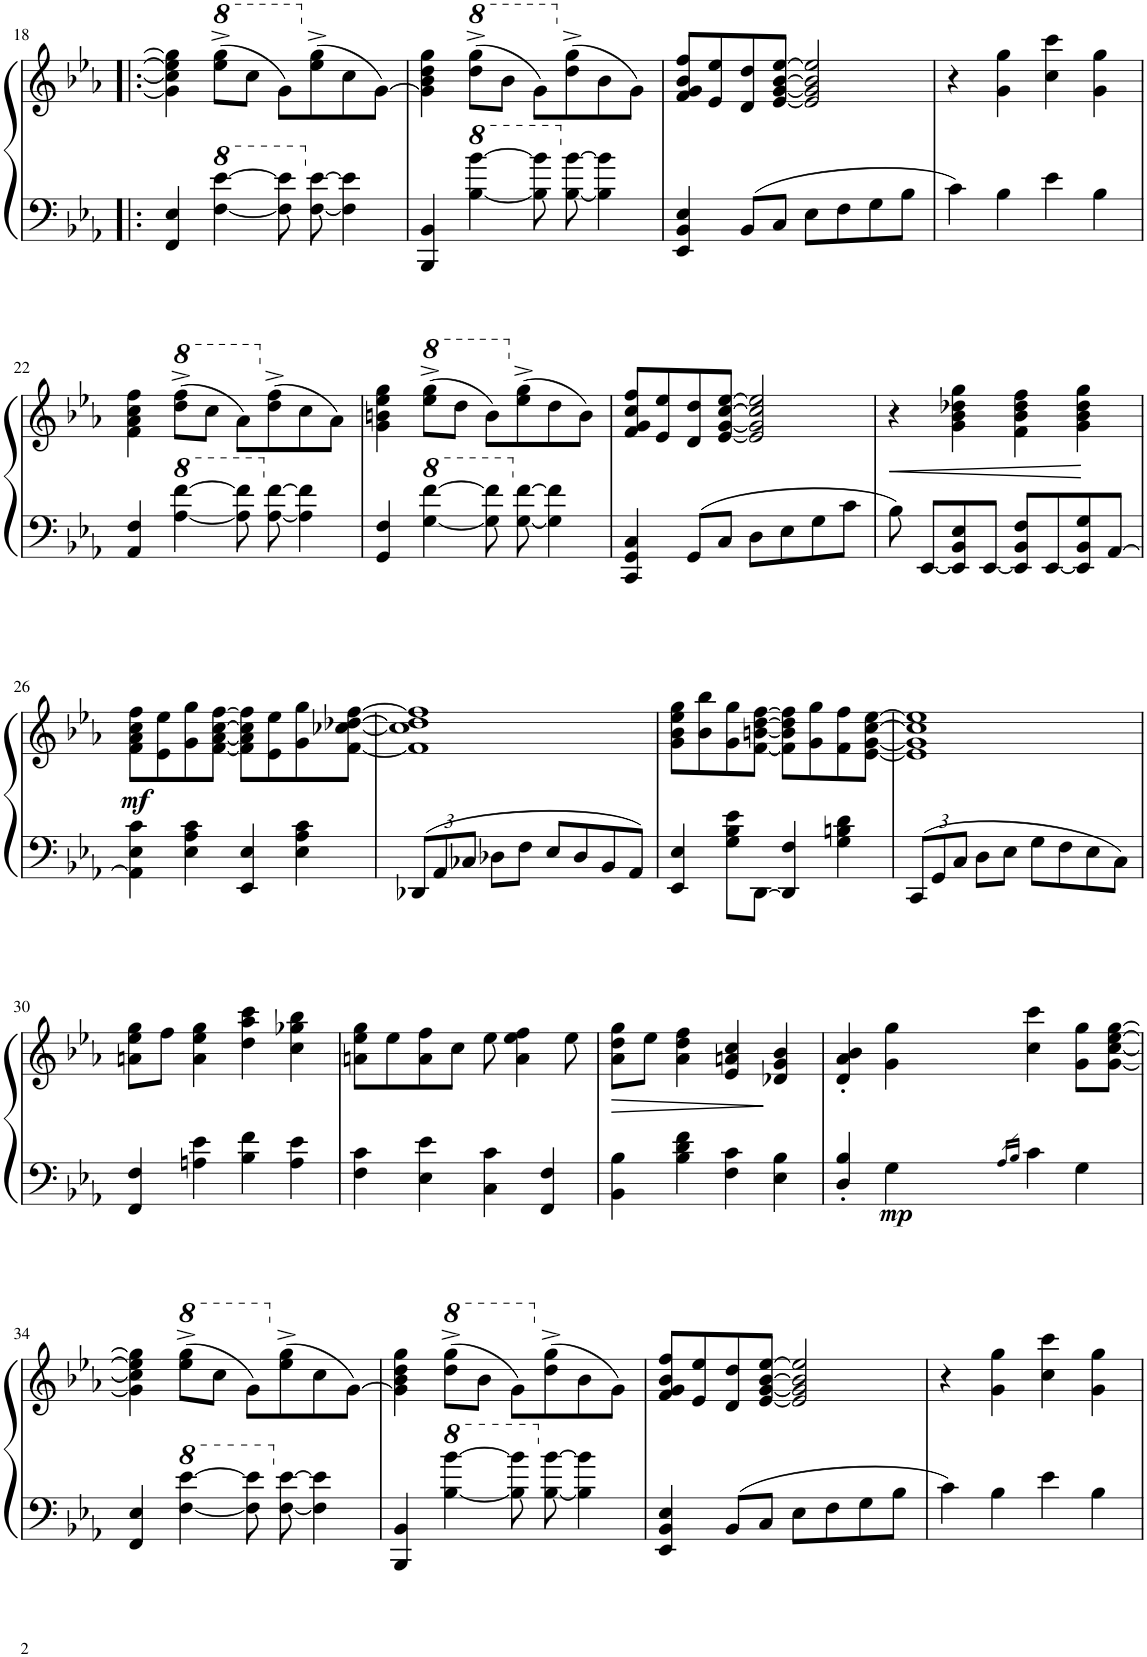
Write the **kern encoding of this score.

**kern	**kern	**dynam
*part1	*part1	*part1
*staff2	*staff1	*staff1/2
*I"Piano	*	*
*I'Pno.	*	*
!!LO:PB:g=z
*clefF4	*clefG2	*
*k[b-e-a-]	*k[b-e-a-]	*
*E-:	*E-:	*
*M4/4	*M4/4	*
*met(c)	*met(c)	*
=18!|:	=18!|:	=18!|:
4FF/ 4E-/	4g\] 4cc\] 4ee-\] 4gg\]	.
*8va	*	*
*	*8va	*
[4f\ [4ee-\	(8eee-\^ 8ggg\^L	.
.	8ccc\J	.
8f\] 8ee-\]	8gg\L)	.
*X8va	*	*
*	*X8va	*
[8F\ [8e-\	(8ee-\^ 8gg\^	.
4F\] 4e-\]	8cc\	.
.	[8g\J)	.
=19	=19	=19
4BBB-/ 4BB-/	4g\] 4b-\ 4dd\ 4gg\	.
*8va	*	*
*	*8va	*
[4b-\ [4bb-\	(8ddd\^ 8ggg\^L	.
.	8bb-\J	.
8b-\] 8bb-\]	8gg\L)	.
*X8va	*	*
*	*X8va	*
[8B-\ [8b-\	(8dd\^ 8gg\^	.
4B-\] 4b-\]	8b-\	.
.	8g\J)	.
=20	=20	=20
4EE-/ 4BB-/ 4E-/	8f/ 8g/ 8b-/ 8ff/L	.
.	8e-/ 8ee-/	.
8BB-/L	8d/ 8dd/	.
8C/J	[8e-/ [8g/ [8b-/ [8ee-/J	.
8E-\L	2e-/] 2g/] 2b-/] 2ee-/]	.
8F\	.	.
8G\	.	.
8B-\J	.	.
=21	=21	=21
4c\	4r	.
4B-\	4g\ 4gg\	.
4e-\	4cc\ 4ccc\	.
4B-\	4g\ 4gg\	.
!!LO:LB:g=z
=22	=22	=22
4AA-/ 4F/	4f\ 4a-\ 4cc\ 4ff\	.
*8va	*	*
*	*8va	*
[4a-\ [4ff\	(8ddd\^ 8fff\^L	.
.	8ccc\J	.
8a-\] 8ff\]	8aa-\L)	.
*X8va	*	*
*	*X8va	*
[8A-\ [8f\	(8dd\^ 8ff\^	.
4A-\] 4f\]	8cc\	.
.	8a-\J)	.
=23	=23	=23
4GG/ 4F/	4g\ 4bn\ 4ee-\ 4gg\	.
*8va	*	*
*	*8va	*
[4g\ [4ff\	(8eee-\^ 8ggg\^L	.
.	8ddd\J	.
8g\] 8ff\]	8bb\L)	.
*X8va	*	*
*	*X8va	*
[8G\ [8f\	(8ee-\^ 8gg\^	.
4G\] 4f\]	8dd\	.
.	8b\J)	.
=24	=24	=24
4CC/ 4GG/ 4C/	8f/ 8g/ 8cc/ 8ff/L	.
.	8e-/ 8ee-/	.
8GG/L	8d/ 8dd/	.
8C/J	[8e-/ [8g/ [8cc/ [8ee-/J	.
8D\L	2e-/] 2g/] 2cc/] 2ee-/]	.
8E-\	.	.
8G\	.	.
8c\J	.	.
=25	=25	=25
!	!	!LO:HP:b
8B-\	4r	<
[8EE-/L	.	.
8EE-/] 8BB-/ 8E-/	4g\ 4b-\ 4dd-X\ 4gg\	.
[8EE-/J	.	.
8EE-/] 8BB-/ 8F/L	4f\ 4b-\ 4dd-\ 4ff\	.
[8EE-/	.	.
8EE-/] 8BB-/ 8G/	4g\ 4b-\ 4dd-\ 4gg\	[
[8AA-/J	.	.
!!LO:LB:g=z
=26	=26	=26
!	!	!LO:DY:b
4AA-\] 4E-\ 4c\	8f\ 8a-\ 8cc\ 8ff\L	mf
.	8e-\ 8ee-\	.
4E-\' 4A-\' 4c\'	8g\ 8gg\	.
.	[8f\ [8a-\ [8cc\ [8ff\J	.
4EE-/ 4E-/	8f\] 8a-\] 8cc\] 8ff\]L	.
.	8e-\ 8ee-\	.
4E-\' 4A-\' 4c\'	8g\ 8gg\	.
.	[8f\ [8cc-X\ [8dd-X\ [8ff\J	.
=27	=27	=27
*Xbrackettup	*	*
12DD-X/L	1f] 1cc-] 1dd-] 1ff]	.
12AA-/	.	.
12C-X/J	.	.
8D-X\L	.	.
8F\J	.	.
8E-/L	.	.
8D-/	.	.
8BB-/	.	.
8AA-/J	.	.
=28	=28	=28
4EE-/ 4E-/	8g\ 8b-\ 8ee-\ 8gg\L	.
.	8b-\ 8bb-\	.
8G\' 8B-\' 8e-\'L	8g\ 8gg\	.
[8DD\J	[8f\ [8bn\ [8dd\ [8ff\J	.
4DD/] 4F/	8f\] 8b\] 8dd\] 8ff\]L	.
.	8g\ 8gg\	.
4G\' 4Bn\' 4d\'	8f\ 8ff\	.
.	[8e-\ [8g\ [8cc\ [8ee-\J	.
=29	=29	=29
12CC/L	1e-] 1g] 1cc] 1ee-]	.
12GG/	.	.
12C/J	.	.
8D\L	.	.
8E-\J	.	.
8G\L	.	.
8F\	.	.
8E-\	.	.
8C\J	.	.
!!LO:LB:g=z
=30	=30	=30
4FF/ 4F/	8an\ 8ee-\ 8gg\L	.
.	8ff\J	.
4An\ 4e-\	4a\ 4ee-\ 4gg\	.
4B-\ 4f\	4dd\ 4aa-\ 4ccc\	.
4A\ 4e-\	4cc\ 4gg-X\ 4bb-\	.
=31	=31	=31
4F\ 4c\	8an\ 8ee-\ 8gg\L	.
.	8ee-\	.
4E-\ 4e-\	8a\ 8ff\	.
.	8cc\J	.
4C\ 4c\	8ee-\	.
.	4a\ 4ee-\ 4ff\	.
4FF/ 4F/	.	.
.	8ee-\	.
=32	=32	=32
!	!	!LO:HP:b
4BB-\ 4B-\	8a-\ 8dd\ 8gg\L	>
.	8ee-\J	.
4B-\' 4d\' 4f\'	4a-\ 4dd\ 4ff\	.
4F\ 4c\	4e-/ 4an/ 4cc/	.
4E-\ 4B-\	4d-X/ 4g/ 4b-/	]
=33	=33	=33
*^	*	*
4D/' 4B-/'	4.ryy	4d/' 4a-/' 4b-/'	.
!	!	!	!LO:DY:b=2
4G\	.	4g\ 4gg\	mp
.	16A-!LL	.	.
.	16B-!JJ	.	.
16qA-/LL	.	.	.
16qB-/JJ	.	.	.
4c\	4c!	4cc\ 4ccc\	.
4G\	4ryy	8g\ 8gg\L	.
.	.	[8g\ [8cc\ [8ee-\ [8gg\J	.
*v	*v	*	*
!!LO:LB:g=z
=34	=34	=34
4FF/ 4E-/	4g\] 4cc\] 4ee-\] 4gg\]	.
*8va	*	*
*	*8va	*
[4f\ [4ee-\	(8eee-\^ 8ggg\^L	.
.	8ccc\J	.
8f\] 8ee-\]	8gg\L)	.
*X8va	*	*
*	*X8va	*
[8F\ [8e-\	(8ee-\^ 8gg\^	.
4F\] 4e-\]	8cc\	.
.	[8g\J)	.
=35	=35	=35
4BBB-/ 4BB-/	4g\] 4b-\ 4dd\ 4gg\	.
*8va	*	*
*	*8va	*
[4b-\ [4bb-\	(8ddd\^ 8ggg\^L	.
.	8bb-\J	.
8b-\] 8bb-\]	8gg\L)	.
*X8va	*	*
*	*X8va	*
[8B-\ [8b-\	(8dd\^ 8gg\^	.
4B-\] 4b-\]	8b-\	.
.	8g\J)	.
=36	=36	=36
4EE-/ 4BB-/ 4E-/	8f/ 8g/ 8b-/ 8ff/L	.
.	8e-/ 8ee-/	.
8BB-/L	8d/ 8dd/	.
8C/J	[8e-/ [8g/ [8b-/ [8ee-/J	.
8E-\L	2e-/] 2g/] 2b-/] 2ee-/]	.
8F\	.	.
8G\	.	.
8B-\J	.	.
=37	=37	=37
4c\	4r	.
4B-\	4g\ 4gg\	.
4e-\	4cc\ 4ccc\	.
4B-\	4g\ 4gg\	.
=	=	=
*-	*-	*-
